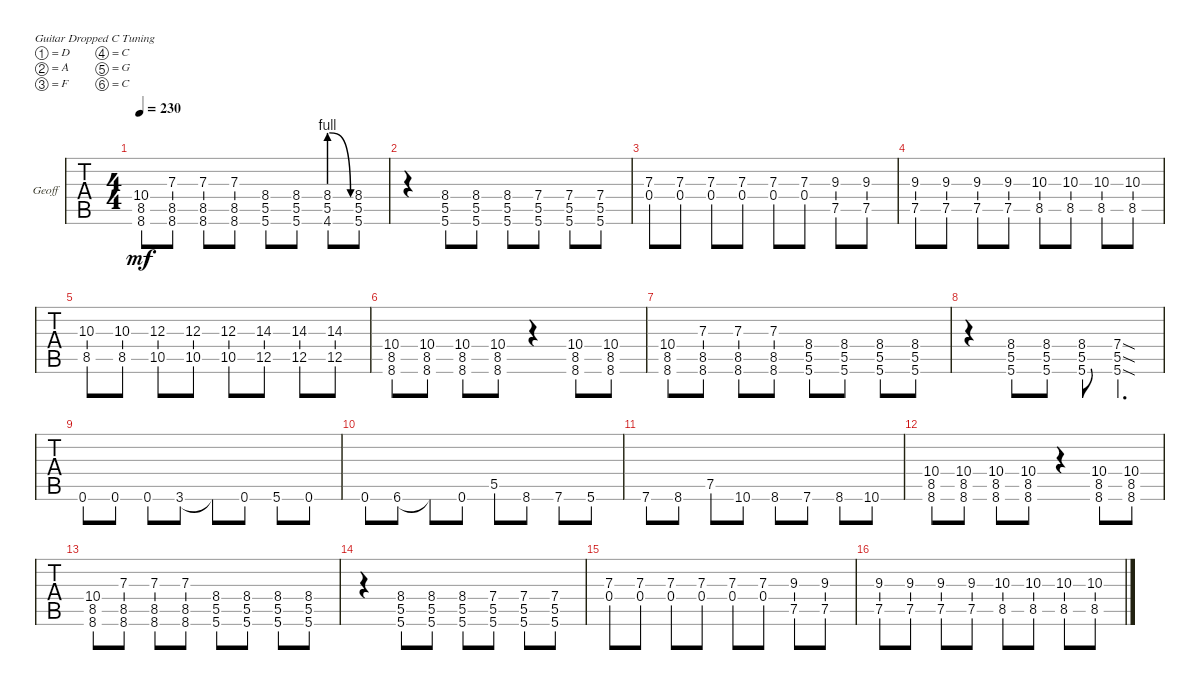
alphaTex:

\bracketExtendMode groupsimilarinstruments
\firstSystemTrackNameOrientation horizontal
\otherSystemsTrackNameOrientation horizontal
\track ("GeoFuck" "Geoff") {instrument acousticgrandpiano}
\staff {tabs}
\tuning (D4 A3 F3 C3 G2 C2)
\displaytranspose 12
\ts (4 4)
\tempo 230
\clef g2
\ks c
(10.4 8.5 8.6).8{dy mf} (7.3 8.5 8.6).8 (7.3 8.5 8.6).8 (7.3 8.5 8.6).8 (8.4 5.5 5.6).8 (8.4 5.5 5.6).8 (8.4 5.5 4.6{be (prebendrelease 0 4 15 0)}).8 (8.4 5.5 5.6).8 |
r.4 (8.4 5.5 5.6).8 (8.4 5.5 5.6).8 (8.4 5.5 5.6).8 (7.4 5.5 5.6).8 (7.4 5.5 5.6).8 (7.4 5.5 5.6).8 |
(7.3 0.4).8 (7.3 0.4).8 (7.3 0.4).8 (7.3 0.4).8 (7.3 0.4).8 (7.3 0.4).8 (9.3 7.5).8 (9.3 7.5).8 |
(9.3 7.5).8 (9.3 7.5).8 (9.3 7.5).8 (9.3 7.5).8 (10.3 8.5).8 (10.3 8.5).8 (10.3 8.5).8 (10.3 8.5).8 |
(10.3 8.5).8 (10.3 8.5).8 (12.3 10.5).8 (12.3 10.5).8 (12.3 10.5).8 (14.3 12.5).8 (14.3 12.5).8 (14.3 12.5).8 |
(10.4 8.5 8.6).8 (10.4 8.5 8.6).8 (10.4 8.5 8.6).8 (10.4 8.5 8.6).8 r.4 (10.4 8.5 8.6).8 (10.4 8.5 8.6).8 |
(10.4 8.5 8.6).8 (7.3 8.5 8.6).8 (7.3 8.5 8.6).8 (7.3 8.5 8.6).8 (8.4 5.5 5.6).8 (8.4 5.5 5.6).8 (8.4 5.5 5.6).8 (8.4 5.5 5.6).8 |
r.4 (8.4 5.5 5.6).8 (8.4 5.5 5.6).8 (8.4 5.5 5.6).8 (7.4{sod} 5.5{sod} 5.6{sod}).4{d} |
0.6.8 0.6.8 0.6.8 3.6.8 3.6{t}.8 0.6.8 5.6.8 0.6.8 |
0.6.8 6.6.8 6.6{t}.8 0.6.8 5.5.8 8.6.8 7.6.8 5.6.8 |
7.6.8 8.6.8 7.5.8 10.6.8 8.6.8 7.6.8 8.6.8 10.6.8 |
(10.4 8.5 8.6).8 (10.4 8.5 8.6).8 (10.4 8.5 8.6).8 (10.4 8.5 8.6).8 r.4 (10.4 8.5 8.6).8 (10.4 8.5 8.6).8 |
(10.4 8.5 8.6).8 (7.3 8.5 8.6).8 (7.3 8.5 8.6).8 (7.3 8.5 8.6).8 (8.4 5.5 5.6).8 (8.4 5.5 5.6).8 (8.4 5.5 5.6).8 (8.4 5.5 5.6).8 |
r.4 (8.4 5.5 5.6).8 (8.4 5.5 5.6).8 (8.4 5.5 5.6).8 (7.4 5.5 5.6).8 (7.4 5.5 5.6).8 (7.4 5.5 5.6).8 |
(7.3 0.4).8 (7.3 0.4).8 (7.3 0.4).8 (7.3 0.4).8 (7.3 0.4).8 (7.3 0.4).8 (9.3 7.5).8 (9.3 7.5).8 |
(9.3 7.5).8 (9.3 7.5).8 (9.3 7.5).8 (9.3 7.5).8 (10.3 8.5).8 (10.3 8.5).8 (10.3 8.5).8 (10.3 8.5).8
